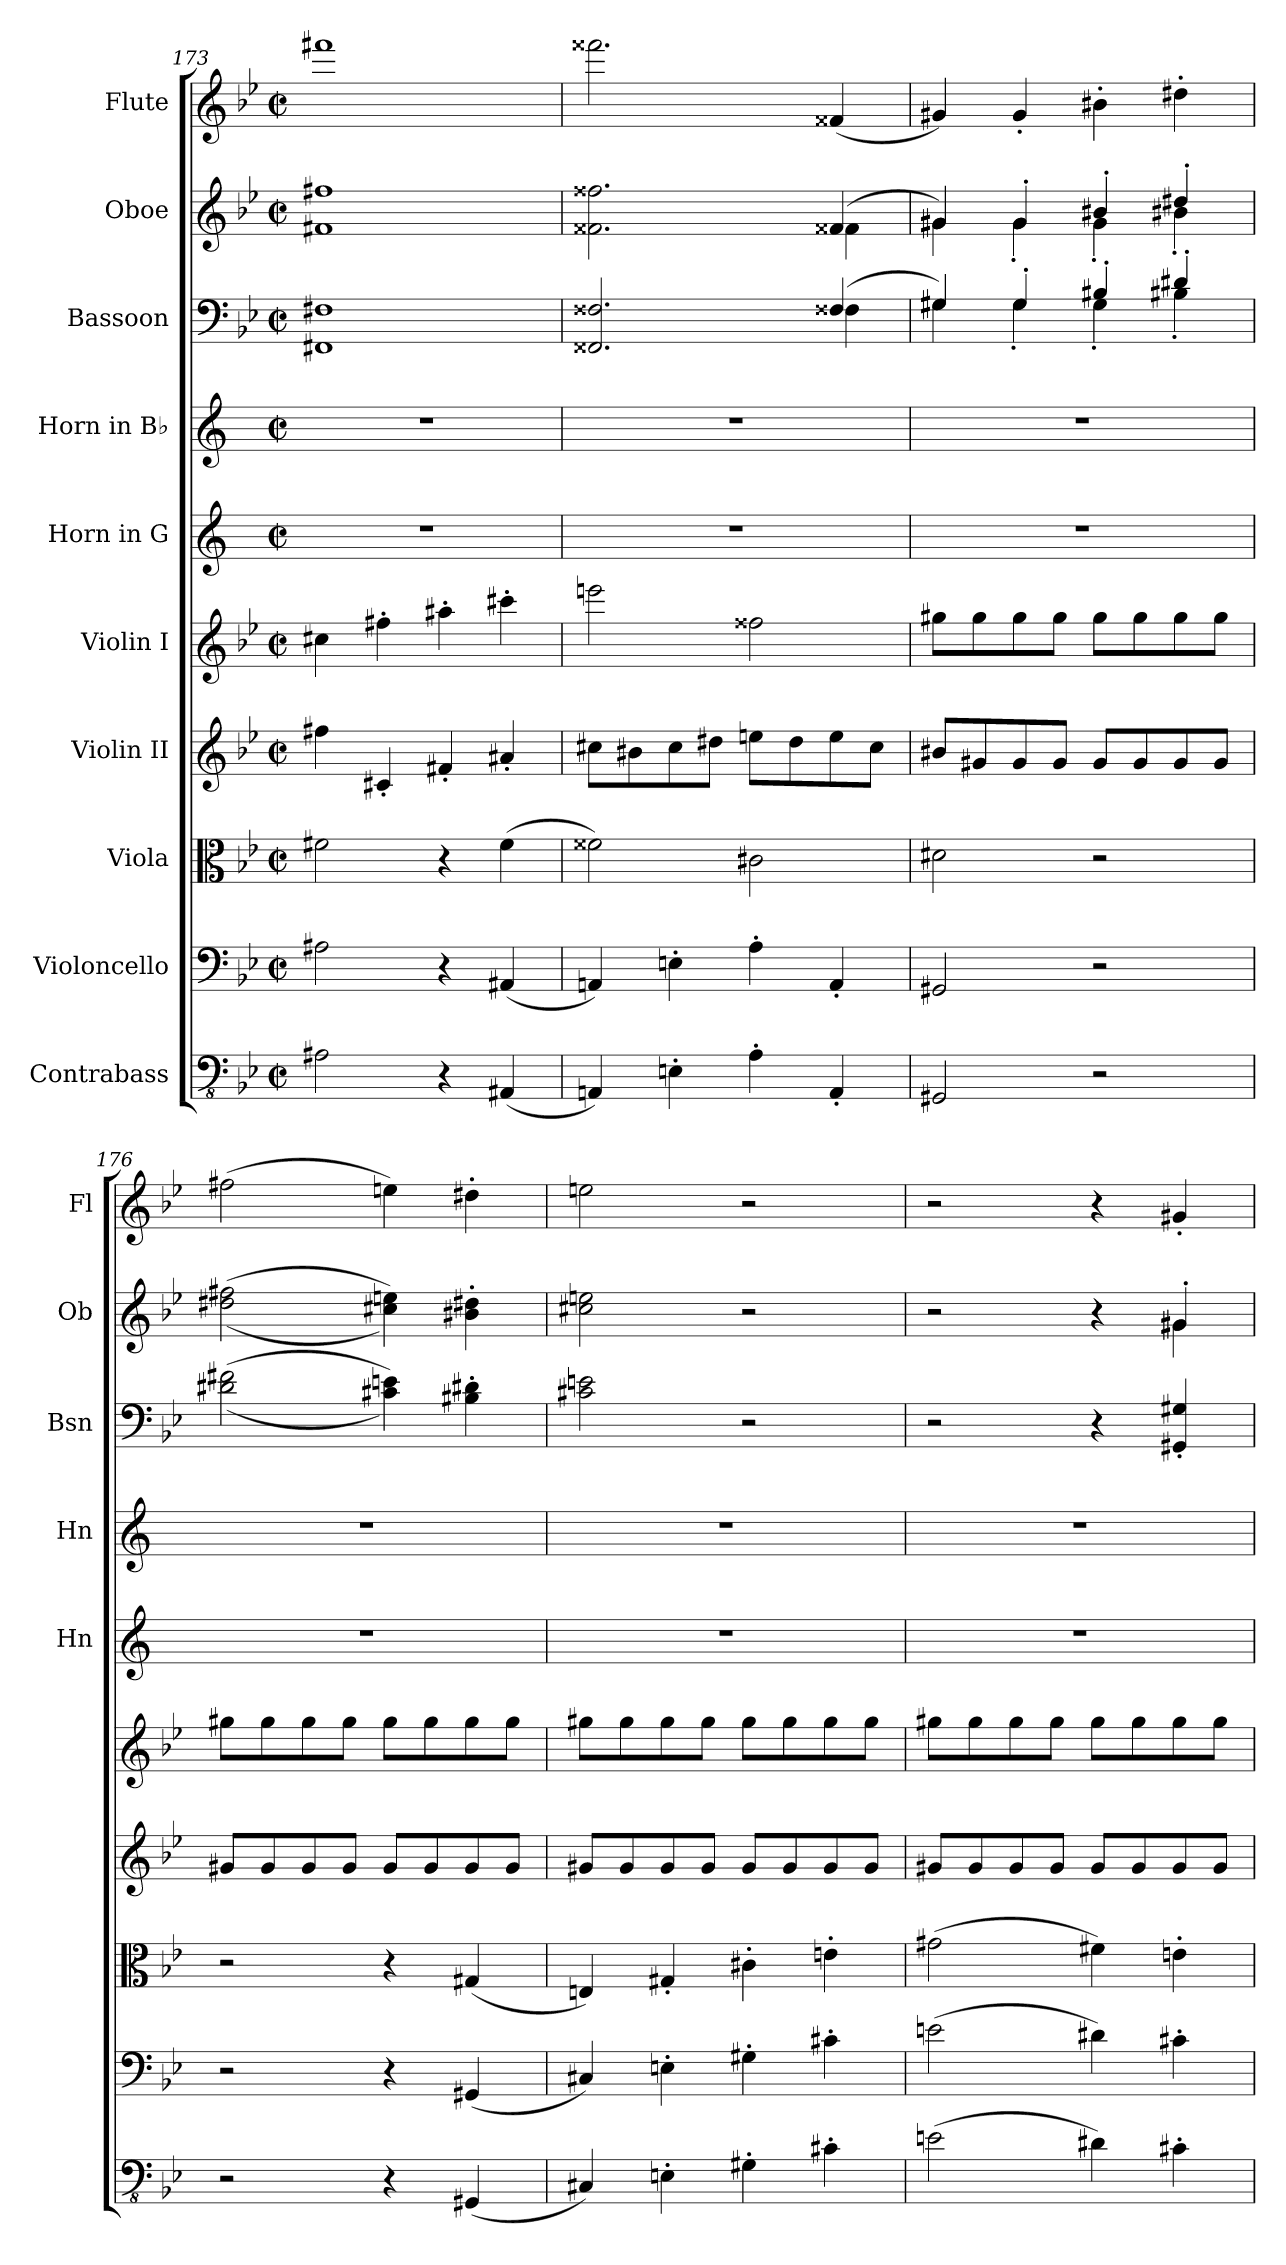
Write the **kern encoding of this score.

**kern	**kern	**kern	**kern	**kern	**kern	**kern	**kern	**kern	**kern
*part10	*part9	*part8	*part7	*part6	*part5	*part4	*part3	*part2	*part1
*staff10	*staff9	*staff8	*staff7	*staff6	*staff5	*staff4	*staff3	*staff2	*staff1
*I"Contrabass	*I"Violoncello	*I"Viola	*I"Violin II	*I"Violin I	*I"Horn in G	*I"Horn in B♭	*I"Bassoon	*I"Oboe	*I"Flute
*	*	*	*	*	*I'Hn	*I'Hn	*I'Bsn	*I'Ob	*I'Fl
*clefFv4	*clefF4	*clefC3	*clefG2	*clefG2	*clefG2	*clefG2	*clefF4	*clefG2	*clefG2
*	*	*	*	*	*ITrd3c5	*ITrd1c2	*	*	*
*k[b-e-]	*k[b-e-]	*k[b-e-]	*k[b-e-]	*k[b-e-]	*k[f#]	*k[b-e-]	*k[b-e-]	*k[b-e-]	*k[b-e-]
*M2/2	*M2/2	*M2/2	*M2/2	*M2/2	*M2/2	*M2/2	*M2/2	*M2/2	*M2/2
*met(c|)	*met(c|)	*met(c|)	*met(c|)	*met(c|)	*met(c|)	*met(c|)	*met(c|)	*met(c|)	*met(c|)
=173	=173	=173	=173	=173	=173	=173	=173	=173	=173
*	*	*	*	*	*	*	*	*^	*
2AA#X\	2A#X\	2f#X\	4ff#X\	4cc#X\	1r	1r	1FF#X 1F#X	1ff#X	1f#X	1fff#X
.	.	.	4c#X'/	4ff#X'\	.	.	.	.	.	.
4r	4r	4r	4f#X'/	4aa#X'\	.	.	.	.	.	.
(<4AAA#X/	(<4AA#X/	(>4f#\	4a#X'/	4ccc#X'\	.	.	.	.	.	.
=174	=174	=174	=174	=174	=174	=174	=174	=174	=174	=174
*	*	*	*	*	*	*	*^	*	*	*
4AAAn/)	4AAn/)	2f##X\)	8cc#X\L	2eeen\	1r	1r	2.FF##X/ 2.F##X/	2.ryy	2.f##X\ 2.ff##X\	2.ryy	2.fff##X\
.	.	.	8b#X\	.	.	.	.	.	.	.	.
4EEn'\	4En'\	.	8cc#\	.	.	.	.	.	.	.	.
.	.	.	8dd#X\J	.	.	.	.	.	.	.	.
4AA'\	4A'\	2c#X\	8een\L	2ff##X\	.	.	.	.	.	.	.
.	.	.	8dd#\	.	.	.	.	.	.	.	.
4AAA'/	4AA'/	.	8ee\	.	.	.	(>4F##X/	4F##\	(>4f##X/	4f##\	(<4f##X/
.	.	.	8cc#\J	.	.	.	.	.	.	.	.
=175	=175	=175	=175	=175	=175	=175	=175	=175	=175	=175	=175
2GGG#X/	2GG#X/	2d#X\	8b#X/L	8gg#X\L	1r	1r	4G#X/)	4G#\	4g#X/)	4g#\	4g#X/)
.	.	.	8g#X/	8gg#\	.	.	.	.	.	.	.
.	.	.	8g#/	8gg#\	.	.	4G#'/	4G#'\	4g#'/	4g#'\	4g#'/
.	.	.	8g#/J	8gg#\J	.	.	.	.	.	.	.
2r	2r	2r	8g#/L	8gg#\L	.	.	4B#X'/	4G#'\	4b#X'/	4g#'\	4b#X'\
.	.	.	8g#/	8gg#\	.	.	.	.	.	.	.
.	.	.	8g#/	8gg#\	.	.	4d#X'/	4B#X'\	4dd#X'/	4b#X'\	4dd#X'\
.	.	.	8g#/J	8gg#\J	.	.	.	.	.	.	.
*	*	*	*	*	*	*	*v	*v	*	*	*
*	*	*	*	*	*	*	*	*v	*v	*
=176	=176	=176	=176	=176	=176	=176	=176	=176	=176
2r	2r	2r	8g#X/L	8gg#X\L	1r	1r	(>(<2d#X\ 2f#X\	(>(<2dd#X\ 2ff#X\	(>2ff#X\
.	.	.	8g#/	8gg#\	.	.	.	.	.
.	.	.	8g#/	8gg#\	.	.	.	.	.
.	.	.	8g#/J	8gg#\J	.	.	.	.	.
4r	4r	4r	8g#/L	8gg#\L	.	.	4c#X\ 4en\))	4cc#X\ 4een\))	4een\)
.	.	.	8g#/	8gg#\	.	.	.	.	.
(<4GGG#X/	(<4GG#X/	(<4G#X/	8g#/	8gg#\	.	.	4B#X\' 4d#X\'	4b#X\' 4dd#X\'	4dd#X'\
.	.	.	8g#/J	8gg#\J	.	.	.	.	.
=177	=177	=177	=177	=177	=177	=177	=177	=177	=177
4CC#X/)	4C#X/)	4En/)	8g#X/L	8gg#X\L	1r	1r	2c#X\ 2en\	2cc#X\ 2een\	2een\
.	.	.	8g#/	8gg#\	.	.	.	.	.
4EEn'\	4En'\	4G#X'/	8g#/	8gg#\	.	.	.	.	.
.	.	.	8g#/J	8gg#\J	.	.	.	.	.
4GG#X'\	4G#X'\	4c#X'\	8g#/L	8gg#\L	.	.	2r	2r	2r
.	.	.	8g#/	8gg#\	.	.	.	.	.
4C#X'\	4c#X'\	4en'\	8g#/	8gg#\	.	.	.	.	.
.	.	.	8g#/J	8gg#\J	.	.	.	.	.
!!LO:PB:g=z
=178	=178	=178	=178	=178	=178	=178	=178	=178	=178
*	*	*	*	*	*	*	*	*^	*
(>2En\	(>2en\	(>2g#X\	8g#X/L	8gg#X\L	1r	1r	2r	2r	2rffyy	2r
.	.	.	8g#/	8gg#\	.	.	.	.	.	.
.	.	.	8g#/	8gg#\	.	.	.	.	.	.
.	.	.	8g#/J	8gg#\J	.	.	.	.	.	.
4D#X\)	4d#X\)	4f#X\)	8g#/L	8gg#\L	.	.	4r	4r	4rffyy	4r
.	.	.	8g#/	8gg#\	.	.	.	.	.	.
4C#X'\	4c#X'\	4en'\	8g#/	8gg#\	.	.	4GG#X/' 4G#X/'	4g#X'/	4g#\	4g#X'/
.	.	.	8g#/J	8gg#\J	.	.	.	.	.	.
*	*	*	*	*	*	*	*	*v	*v	*
=	=	=	=	=	=	=	=	=	=
*-	*-	*-	*-	*-	*-	*-	*-	*-	*-
